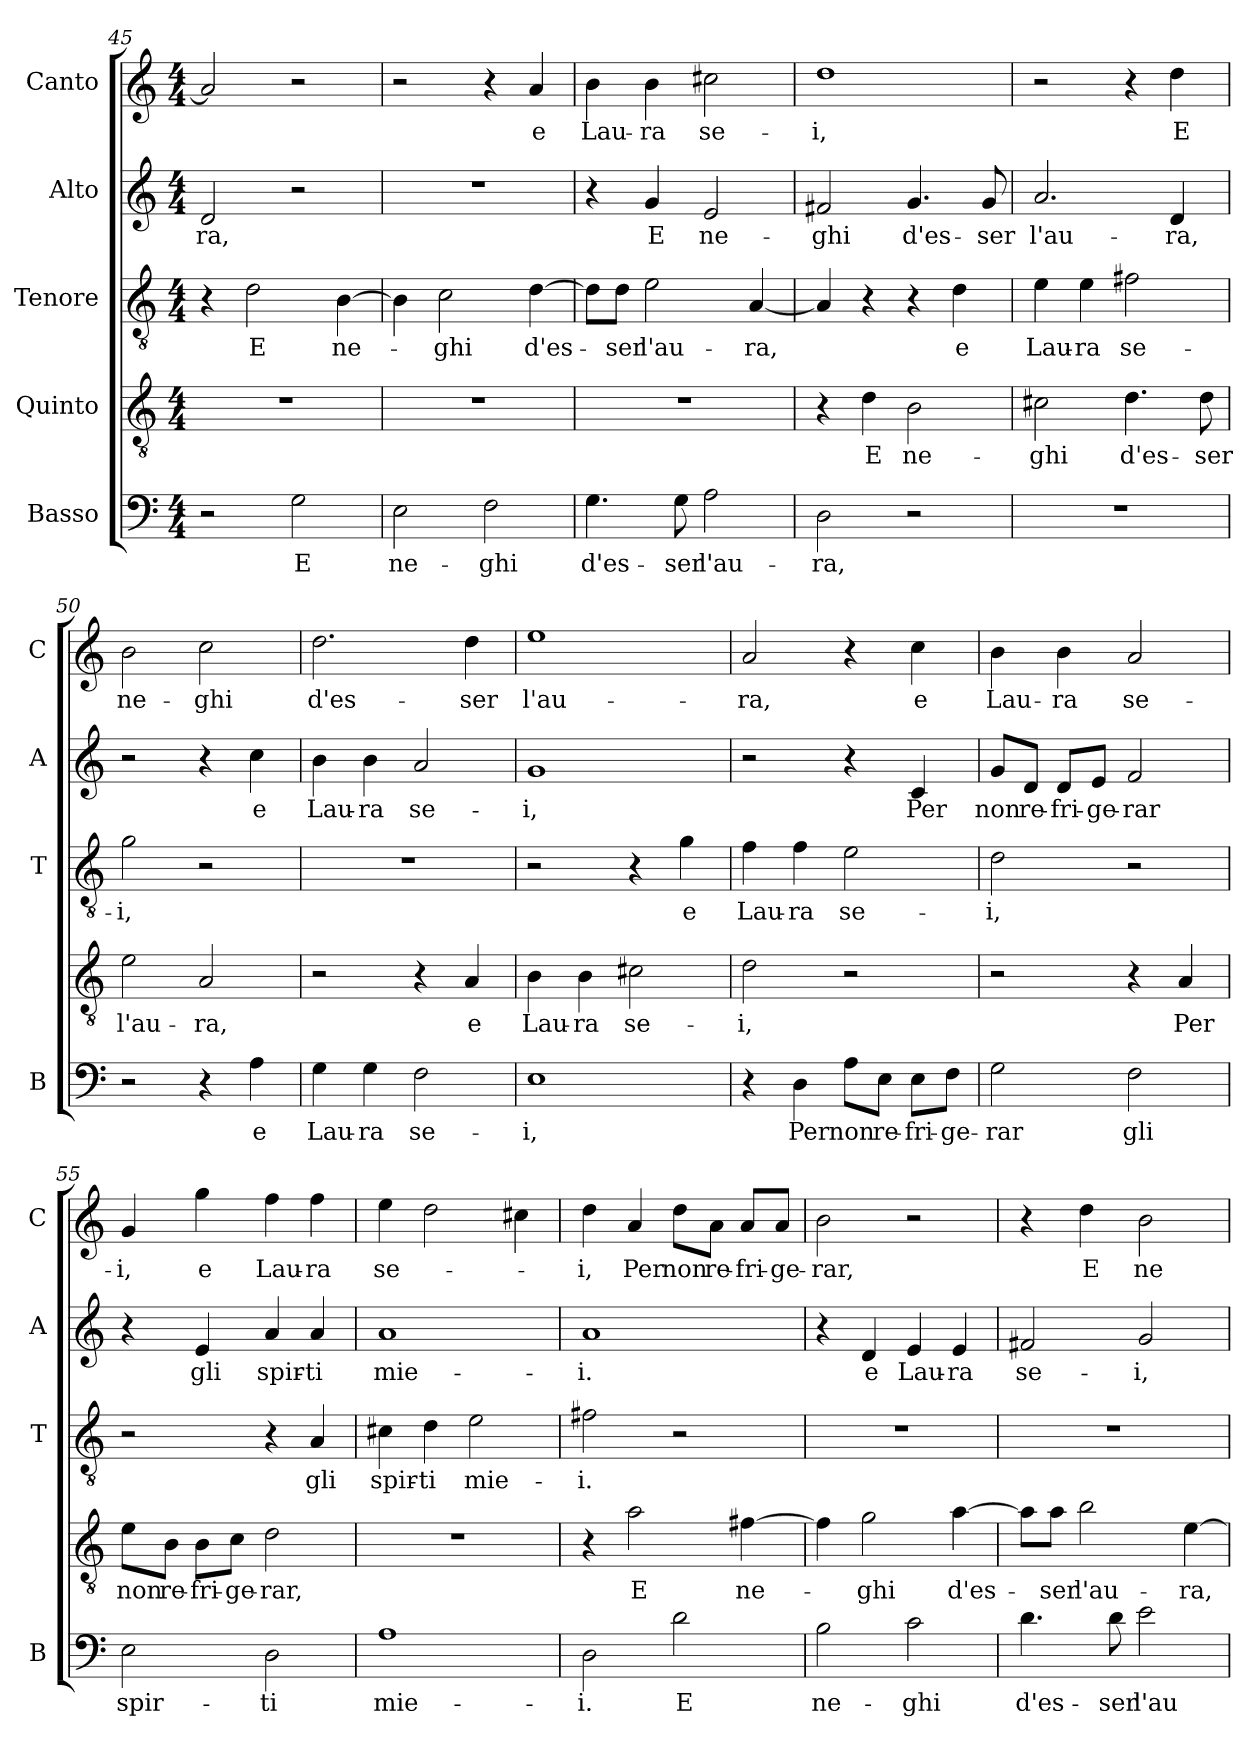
**kern	**text	**kern	**text	**kern	**text	**kern	**text	**kern	**text
*part5	*part5	*part4	*part4	*part3	*part3	*part2	*part2	*part1	*part1
*staff5	*staff5	*staff4	*staff4	*staff3	*staff3	*staff2	*staff2	*staff1	*staff1
*I"Basso	*	*I"Quinto	*	*I"Tenore	*	*I"Alto	*	*I"Canto	*
*I'B	*	*	*	*I'T	*	*I'A	*	*I'C	*
*clefF4	*	*clefGv2	*	*clefGv2	*	*clefG2	*	*clefG2	*
*k[]	*	*k[]	*	*k[]	*	*k[]	*	*k[]	*
*C:	*	*C:	*	*C:	*	*C:	*	*C:	*
*M4/4	*	*M4/4	*	*M4/4	*	*M4/4	*	*M4/4	*
=45	=45	=45	=45	=45	=45	=45	=45	=45	=45
!	!	!	!	!	!	!	!LO:LY:b	!	!
2r	.	1r	.	4r	.	2d/	-ra,	2a/]	.
!	!	!	!	!	!LO:LY:b	!	!	!	!
.	.	.	.	2d\	E	.	.	.	.
!	!LO:LY:b	!	!	!	!	!	!	!	!
2G\	E	.	.	.	.	2r	.	2r	.
!	!	!	!	!	!LO:LY:b	!	!	!	!
.	.	.	.	[4B\	ne-	.	.	.	.
!!LO:LB:g=z
=46	=46	=46	=46	=46	=46	=46	=46	=46	=46
!	!LO:LY:b	!	!	!	!	!	!	!	!
2E\	ne-	1r	.	4B\]	.	1r	.	2r	.
!	!	!	!	!	!LO:LY:b	!	!	!	!
.	.	.	.	2c\	-ghi	.	.	.	.
!	!LO:LY:b	!	!	!	!	!	!	!	!
2F\	-ghi	.	.	.	.	.	.	4r	.
!	!	!	!	!	!LO:LY:b	!	!	!	!LO:LY:b
.	.	.	.	[4d\	d'es-	.	.	4a/	e
=47	=47	=47	=47	=47	=47	=47	=47	=47	=47
!	!LO:LY:b	!	!	!	!	!	!	!	!LO:LY:b
4.G\	d'es-	1r	.	8d\L]	.	4r	.	4b\	Lau-
!	!	!	!	!	!LO:LY:b	!	!	!	!
.	.	.	.	8d\J	-ser	.	.	.	.
!	!	!	!	!	!LO:LY:b	!	!LO:LY:b	!	!LO:LY:b
.	.	.	.	2e\	l'au-	4g/	E	4b\	-ra
!	!LO:LY:b	!	!	!	!	!	!	!	!
8G\	-ser	.	.	.	.	.	.	.	.
!	!LO:LY:b	!	!	!	!	!	!LO:LY:b	!	!LO:LY:b
2A\	l'au-	.	.	.	.	2e/	ne-	2cc#X\	se-
!	!	!	!	!	!LO:LY:b	!	!	!	!
.	.	.	.	[4A/	-ra,	.	.	.	.
=48	=48	=48	=48	=48	=48	=48	=48	=48	=48
!	!LO:LY:b	!	!	!	!	!	!LO:LY:b	!	!LO:LY:b
2D\	-ra,	4r	.	4A/]	.	2f#X/	-ghi	1dd	-i,
!	!	!	!LO:LY:b	!	!	!	!	!	!
.	.	4d\	E	4r	.	.	.	.	.
!	!	!	!LO:LY:b	!	!	!	!LO:LY:b	!	!
2r	.	2B\	ne-	4r	.	4.g/	d'es-	.	.
!	!	!	!	!	!LO:LY:b	!	!	!	!
.	.	.	.	4d\	e	.	.	.	.
!	!	!	!	!	!	!	!LO:LY:b	!	!
.	.	.	.	.	.	8g/	-ser	.	.
=49	=49	=49	=49	=49	=49	=49	=49	=49	=49
!	!	!	!LO:LY:b	!	!LO:LY:b	!	!LO:LY:b	!	!
1r	.	2c#X\	-ghi	4e\	Lau-	2.a/	l'au-	2r	.
!	!	!	!	!	!LO:LY:b	!	!	!	!
.	.	.	.	4e\	-ra	.	.	.	.
!	!	!	!LO:LY:b	!	!LO:LY:b	!	!	!	!
.	.	4.d\	d'es-	2f#X\	se-	.	.	4r	.
!	!	!	!	!	!	!	!LO:LY:b	!	!LO:LY:b
.	.	.	.	.	.	4d/	-ra,	4dd\	E
!	!	!	!LO:LY:b	!	!	!	!	!	!
.	.	8d\	-ser	.	.	.	.	.	.
=50	=50	=50	=50	=50	=50	=50	=50	=50	=50
!	!	!	!LO:LY:b	!	!LO:LY:b	!	!	!	!LO:LY:b
2r	.	2e\	l'au-	2g\	-i,	2r	.	2b\	ne-
!	!	!	!LO:LY:b	!	!	!	!	!	!LO:LY:b
4r	.	2A/	-ra,	2r	.	4r	.	2cc\	-ghi
!	!LO:LY:b	!	!	!	!	!	!LO:LY:b	!	!
4A\	e	.	.	.	.	4cc\	e	.	.
=51	=51	=51	=51	=51	=51	=51	=51	=51	=51
!	!LO:LY:b	!	!	!	!	!	!LO:LY:b	!	!LO:LY:b
4G\	Lau-	2r	.	1r	.	4b\	Lau-	2.dd\	d'es-
!	!LO:LY:b	!	!	!	!	!	!LO:LY:b	!	!
4G\	-ra	.	.	.	.	4b\	-ra	.	.
!	!LO:LY:b	!	!	!	!	!	!LO:LY:b	!	!
2F\	se-	4r	.	.	.	2a/	se-	.	.
!	!	!	!LO:LY:b	!	!	!	!	!	!LO:LY:b
.	.	4A/	e	.	.	.	.	4dd\	-ser
=52	=52	=52	=52	=52	=52	=52	=52	=52	=52
!	!LO:LY:b	!	!LO:LY:b	!	!	!	!LO:LY:b	!	!LO:LY:b
1E	-i,	4B\	Lau-	2r	.	1g	-i,	1ee	l'au-
!	!	!	!LO:LY:b	!	!	!	!	!	!
.	.	4B\	-ra	.	.	.	.	.	.
!	!	!	!LO:LY:b	!	!	!	!	!	!
.	.	2c#X\	se-	4r	.	.	.	.	.
!	!	!	!	!	!LO:LY:b	!	!	!	!
.	.	.	.	4g\	e	.	.	.	.
!!LO:PB:g=z
=53	=53	=53	=53	=53	=53	=53	=53	=53	=53
!	!	!	!LO:LY:b	!	!LO:LY:b	!	!	!	!LO:LY:b
4r	.	2d\	-i,	4f\	Lau-	2r	.	2a/	-ra,
!	!LO:LY:b	!	!	!	!LO:LY:b	!	!	!	!
4D\	Per	.	.	4f\	-ra	.	.	.	.
!	!LO:LY:b	!	!	!	!LO:LY:b	!	!	!	!
8A\L	non	2r	.	2e\	se-	4r	.	4r	.
!	!LO:LY:b	!	!	!	!	!	!	!	!
8E\J	re-	.	.	.	.	.	.	.	.
!	!LO:LY:b	!	!	!	!	!	!LO:LY:b	!	!LO:LY:b
8E\L	-fri-	.	.	.	.	4c/	Per	4cc\	e
!	!LO:LY:b	!	!	!	!	!	!	!	!
8F\J	-ge-	.	.	.	.	.	.	.	.
=54	=54	=54	=54	=54	=54	=54	=54	=54	=54
!	!LO:LY:b	!	!	!	!LO:LY:b	!	!LO:LY:b	!	!LO:LY:b
2G\	-rar	2r	.	2d\	-i,	8g/L	non	4b\	Lau-
!	!	!	!	!	!	!	!LO:LY:b	!	!
.	.	.	.	.	.	8d/J	re-	.	.
!	!	!	!	!	!	!	!LO:LY:b	!	!LO:LY:b
.	.	.	.	.	.	8d/L	-fri-	4b\	-ra
!	!	!	!	!	!	!	!LO:LY:b	!	!
.	.	.	.	.	.	8e/J	-ge-	.	.
!	!LO:LY:b	!	!	!	!	!	!LO:LY:b	!	!LO:LY:b
2F\	gli	4r	.	2r	.	2f/	-rar	2a/	se-
!	!	!	!LO:LY:b	!	!	!	!	!	!
.	.	4A/	Per	.	.	.	.	.	.
=55	=55	=55	=55	=55	=55	=55	=55	=55	=55
!	!LO:LY:b	!	!LO:LY:b	!	!	!	!	!	!LO:LY:b
2E\	spir-	8e\L	non	2r	.	4r	.	4g/	-i,
!	!	!	!LO:LY:b	!	!	!	!	!	!
.	.	8B\J	re-	.	.	.	.	.	.
!	!	!	!LO:LY:b	!	!	!	!LO:LY:b	!	!LO:LY:b
.	.	8B\L	-fri-	.	.	4e/	gli	4gg\	e
!	!	!	!LO:LY:b	!	!	!	!	!	!
.	.	8c\J	-ge-	.	.	.	.	.	.
!	!LO:LY:b	!	!LO:LY:b	!	!	!	!LO:LY:b	!	!LO:LY:b
2D\	-ti	2d\	-rar,	4r	.	4a/	spir-	4ff\	Lau-
!	!	!	!	!	!LO:LY:b	!	!LO:LY:b	!	!LO:LY:b
.	.	.	.	4A/	gli	4a/	-ti	4ff\	-ra
=56	=56	=56	=56	=56	=56	=56	=56	=56	=56
!	!LO:LY:b	!	!	!	!LO:LY:b	!	!LO:LY:b	!	!LO:LY:b
1A	mie-	1r	.	4c#X\	spir-	1a	mie-	4ee\	se-
!	!	!	!	!	!LO:LY:b	!	!	!	!
.	.	.	.	4d\	-ti	.	.	2dd\	.
!	!	!	!	!	!LO:LY:b	!	!	!	!
.	.	.	.	2e\	mie-	.	.	.	.
.	.	.	.	.	.	.	.	4cc#X\	.
=57	=57	=57	=57	=57	=57	=57	=57	=57	=57
!	!LO:LY:b	!	!	!	!LO:LY:b	!	!LO:LY:b	!	!LO:LY:b
2D\	-i.	4r	.	2f#X\	-i.	1a	-i.	4dd\	-i,
!	!	!	!LO:LY:b	!	!	!	!	!	!LO:LY:b
.	.	2a\	E	.	.	.	.	4a/	Per
!	!LO:LY:b	!	!	!	!	!	!	!	!LO:LY:b
2d\	E	.	.	2r	.	.	.	8dd\L	non
!	!	!	!	!	!	!	!	!	!LO:LY:b
.	.	.	.	.	.	.	.	8a\J	re-
!	!	!	!LO:LY:b	!	!	!	!	!	!LO:LY:b
.	.	[4f#X\	ne-	.	.	.	.	8a/L	-fri-
!	!	!	!	!	!	!	!	!	!LO:LY:b
.	.	.	.	.	.	.	.	8a/J	-ge-
=58	=58	=58	=58	=58	=58	=58	=58	=58	=58
!	!LO:LY:b	!	!	!	!	!	!	!	!LO:LY:b
2B\	ne-	4f#\]	.	1r	.	4r	.	2b\	-rar,
!	!	!	!LO:LY:b	!	!	!	!LO:LY:b	!	!
.	.	2g\	-ghi	.	.	4d/	e	.	.
!	!LO:LY:b	!	!	!	!	!	!LO:LY:b	!	!
2c\	-ghi	.	.	.	.	4e/	Lau-	2r	.
!	!	!	!LO:LY:b	!	!	!	!LO:LY:b	!	!
.	.	[4a\	d'es-	.	.	4e/	-ra	.	.
!!LO:LB:g=z
=59	=59	=59	=59	=59	=59	=59	=59	=59	=59
!	!LO:LY:b	!	!	!	!	!	!LO:LY:b	!	!
4.d\	d'es-	8a\L]	.	1r	.	2f#X/	se-	4r	.
!	!	!	!LO:LY:b	!	!	!	!	!	!
.	.	8a\J	-ser	.	.	.	.	.	.
!	!	!	!LO:LY:b	!	!	!	!	!	!LO:LY:b
.	.	2b\	l'au-	.	.	.	.	4dd\	E
!	!LO:LY:b	!	!	!	!	!	!	!	!
8d\	-ser	.	.	.	.	.	.	.	.
!	!LO:LY:b	!	!	!	!	!	!LO:LY:b	!	!LO:LY:b
2e\	l'au-	.	.	.	.	2g/	-i,	2b\	ne-
!	!	!	!LO:LY:b	!	!	!	!	!	!
.	.	[4e\	-ra,	.	.	.	.	.	.
=	=	=	=	=	=	=	=	=	=
*-	*-	*-	*-	*-	*-	*-	*-	*-	*-
